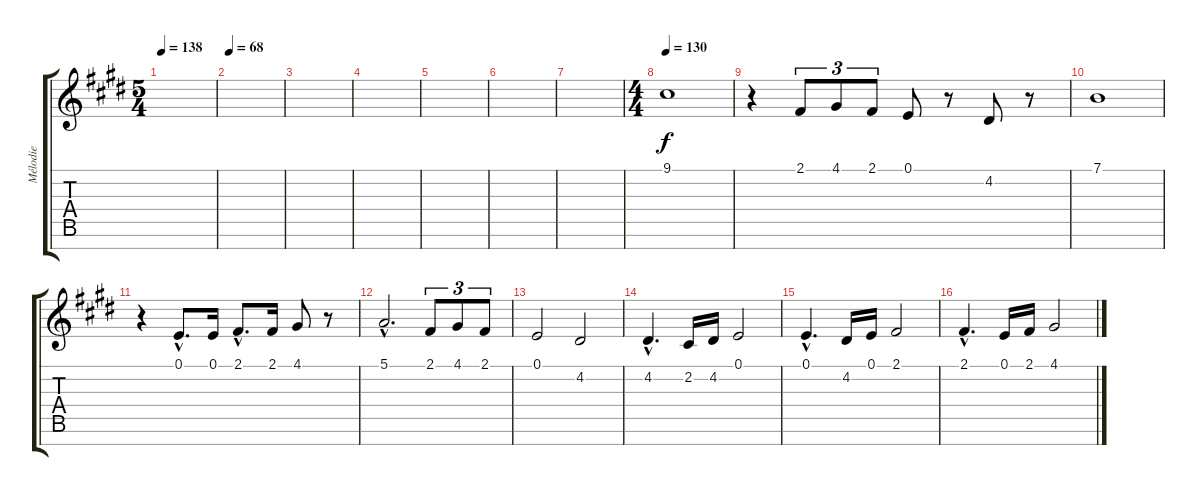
\track ("Mélodie" "Mélodie") {instrument pad1newage}
\staff {score tabs}
\tuning (E4 B3 G3 D3 A2 E2 B1) {hide}
\ts (5 4)
\tempo 138
\clef g2
\ks e
|
\tempo 68
|
|
|
|
|
|
\ts (4 4)
\section ("" "")
\tempo 68
\tempo 130
9.1.1 |
r.4 2.1.8{tu (3 2)} 4.1.8{tu (3 2)} 2.1.8{tu (3 2)} 0.1.8 r.8 4.2.8 r.8 |
7.1.1 |
r.4 0.1{hac}.8{d} 0.1.16 2.1{hac}.8{d} 2.1.16 4.1.8 r.8 |
5.1{hac}.2{d} 2.1.8{tu (3 2)} 4.1.8{tu (3 2)} 2.1.8{tu (3 2)} |
0.1.2 4.2.2 |
4.2{hac}.4{d} 2.2.16 4.2.16 0.1.2 |
0.1{hac}.4{d} 4.2.16 0.1.16 2.1.2 |
2.1{hac}.4{d} 0.1.16 2.1.16 4.1.2
